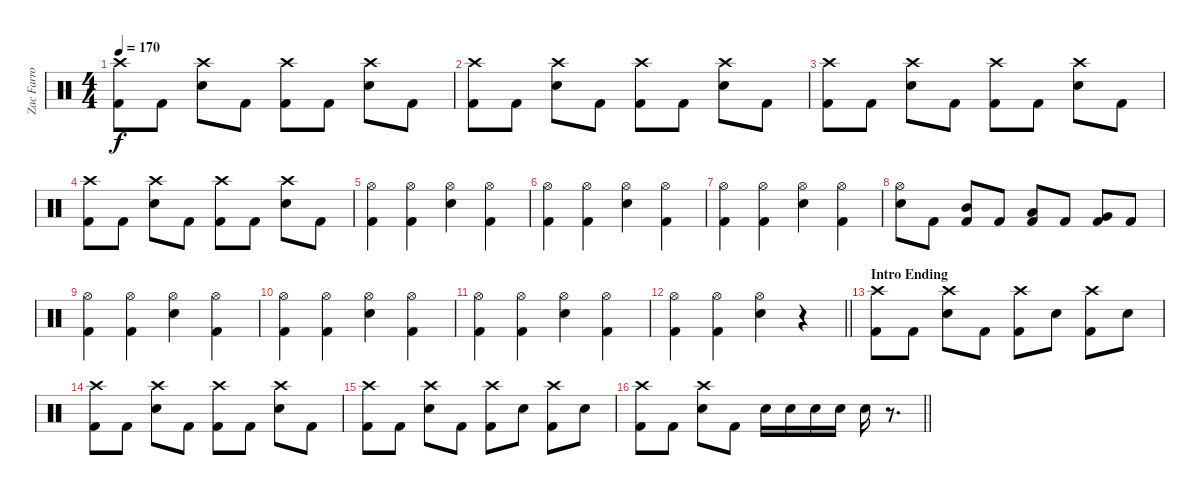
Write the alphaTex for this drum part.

\track ("Zac Farro (Percussion)" "Zac Farro ") {instrument percussion}
\staff {score}
\articulation defaults
\ts (4 4)
\tempo 170
\clef neutral
\ks c
("Crash high (hit)" "Kick (hit) 2").8{dy f} "Kick (hit) 2".8 ("Crash high (hit)" "Electric Snare (hit)").8 "Kick (hit) 2".8 ("Crash high (hit)" "Kick (hit) 2").8 "Kick (hit) 2".8 ("Crash high (hit)" "Electric Snare (hit)").8 "Kick (hit) 2".8 |
("Crash high (hit)" "Kick (hit) 2").8 "Kick (hit) 2".8 ("Crash high (hit)" "Electric Snare (hit)").8 "Kick (hit) 2".8 ("Crash high (hit)" "Kick (hit) 2").8 "Kick (hit) 2".8 ("Crash high (hit)" "Electric Snare (hit)").8 "Kick (hit) 2".8 |
("Crash high (hit)" "Kick (hit) 2").8 "Kick (hit) 2".8 ("Crash high (hit)" "Electric Snare (hit)").8 "Kick (hit) 2".8 ("Crash high (hit)" "Kick (hit) 2").8 "Kick (hit) 2".8 ("Crash high (hit)" "Electric Snare (hit)").8 "Kick (hit) 2".8 |
("Crash high (hit)" "Kick (hit) 2").8 "Kick (hit) 2".8 ("Crash high (hit)" "Electric Snare (hit)").8 "Kick (hit) 2".8 ("Crash high (hit)" "Kick (hit) 2").8 "Kick (hit) 2".8 ("Crash high (hit)" "Electric Snare (hit)").8 "Kick (hit) 2".8 |
("Hi-Hat (open)" "Kick (hit) 2").4 ("Hi-Hat (open)" "Kick (hit) 2").4 ("Hi-Hat (open)" "Electric Snare (hit)").4 ("Hi-Hat (open)" "Kick (hit) 2").4 |
("Hi-Hat (open)" "Kick (hit) 2").4 ("Hi-Hat (open)" "Kick (hit) 2").4 ("Hi-Hat (open)" "Electric Snare (hit)").4 ("Hi-Hat (open)" "Kick (hit) 2").4 |
("Hi-Hat (open)" "Kick (hit) 2").4 ("Hi-Hat (open)" "Kick (hit) 2").4 ("Hi-Hat (open)" "Electric Snare (hit)").4 ("Hi-Hat (open)" "Kick (hit) 2").4 |
("Hi-Hat (open)" "Electric Snare (hit)").8 "Kick (hit) 2".8 ("Mid Tom (hit)" "Kick (hit) 2").8 "Kick (hit) 2".8 ("Low Tom (hit)" "Kick (hit) 2").8 "Kick (hit) 2".8 ("Very Low Tom (hit)" "Kick (hit) 2").8 "Kick (hit) 2".8 |
("Hi-Hat (open)" "Kick (hit) 2").4 ("Hi-Hat (open)" "Kick (hit) 2").4 ("Hi-Hat (open)" "Electric Snare (hit)").4 ("Hi-Hat (open)" "Kick (hit) 2").4 |
("Hi-Hat (open)" "Kick (hit) 2").4 ("Hi-Hat (open)" "Kick (hit) 2").4 ("Hi-Hat (open)" "Electric Snare (hit)").4 ("Hi-Hat (open)" "Kick (hit) 2").4 |
("Hi-Hat (open)" "Kick (hit) 2").4 ("Hi-Hat (open)" "Kick (hit) 2").4 ("Hi-Hat (open)" "Electric Snare (hit)").4 ("Hi-Hat (open)" "Kick (hit) 2").4 |
\barLineRight lightlight
("Hi-Hat (open)" "Kick (hit) 2").4 ("Hi-Hat (open)" "Kick (hit) 2").4 ("Hi-Hat (open)" "Electric Snare (hit)").4 r.4 |
\section ("" "Intro Ending")
("Crash high (hit)" "Kick (hit) 2").8 "Kick (hit) 2".8 ("Crash high (hit)" "Electric Snare (hit)").8 "Kick (hit) 2".8 ("Crash high (hit)" "Kick (hit) 2").8 "Electric Snare (hit)".8 ("Crash high (hit)" "Kick (hit) 2").8 "Electric Snare (hit)".8 |
("Crash high (hit)" "Kick (hit) 2").8 "Kick (hit) 2".8 ("Crash high (hit)" "Electric Snare (hit)").8 "Kick (hit) 2".8 ("Crash high (hit)" "Kick (hit) 2").8 "Kick (hit) 2".8 ("Crash high (hit)" "Electric Snare (hit)").8 "Kick (hit) 2".8 |
("Crash high (hit)" "Kick (hit) 2").8 "Kick (hit) 2".8 ("Crash high (hit)" "Electric Snare (hit)").8 "Kick (hit) 2".8 ("Crash high (hit)" "Kick (hit) 2").8 "Electric Snare (hit)".8 ("Crash high (hit)" "Kick (hit) 2").8 "Electric Snare (hit)".8 |
\barLineRight lightlight
("Crash high (hit)" "Kick (hit) 2").8 "Kick (hit) 2".8 ("Crash high (hit)" "Electric Snare (hit)").8 "Kick (hit) 2".8 "Electric Snare (hit)".16 "Electric Snare (hit)".16 "Electric Snare (hit)".16 "Electric Snare (hit)".16 "Electric Snare (hit)".16 r.8{d}
